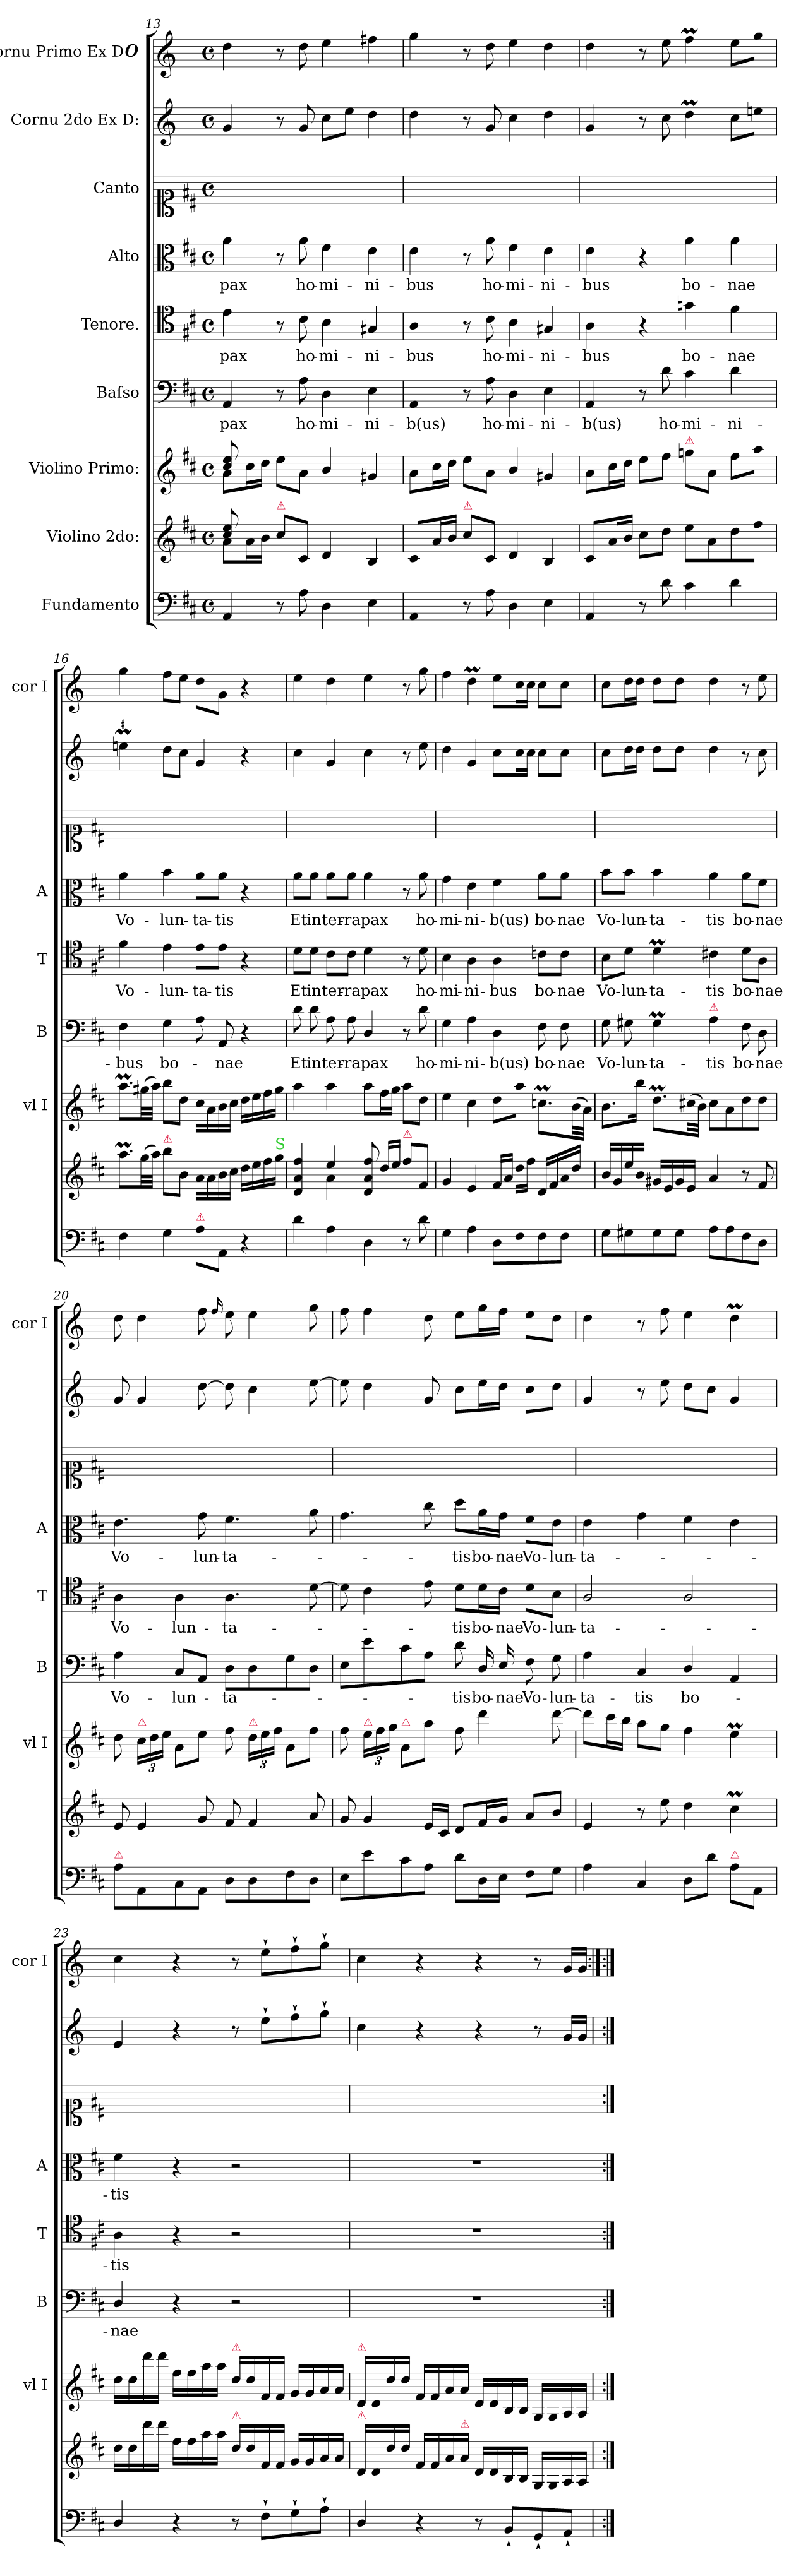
**kern	**kern	**kern	**kern	**text	**kern	**text	**kern	**text	**kern	**kern	**kern
*part9	*part8	*part7	*part6	*part6	*part5	*part5	*part4	*part4	*part3	*part2	*part1
*staff9	*staff8	*staff7	*staff6	*staff6	*staff5	*staff5	*staff4	*staff4	*staff3	*staff2	*staff1
*I"Fundamento	*I"Violino 2do:	*I"Violino Primo:	*I"Baſso	*	*I"Tenore.	*	*I"Alto	*	*I"Canto	*I"Cornu 2do Ex D:	*I"Cornu Primo Ex D#
*	*	*I'vl I	*I'B	*	*I'T	*	*I'A	*	*	*	*I'cor I
*clefF4	*clefG2	*clefG2	*clefF4	*	*clefC4	*	*clefC3	*	*clefC1	*clefG2	*clefG2
*	*	*	*	*	*	*	*	*	*	*ITrd6c10	*ITrd6c10
*k[f#c#]	*k[f#c#]	*k[f#c#]	*k[f#c#]	*	*k[f#c#]	*	*k[f#c#]	*	*k[f#c#]	*k[f#c#]	*k[f#c#]
*D:	*D:	*D:	*D:	*	*D:	*	*D:	*	*D:	*D:	*D:
*M4/4	*M4/4	*M4/4	*M4/4	*	*M4/4	*	*M4/4	*	*M4/4	*M4/4	*M4/4
*met(c)	*met(c)	*met(c)	*met(c)	*	*met(c)	*	*met(c)	*	*met(c)	*met(c)	*met(c)
=13	=13	=13	=13	=13	=13	=13	=13	=13	=13	=13	=13
*	*^	*^	*	*	*	*	*	*	*	*	*
4AA/	8cc#/ 8ee/	8a\L	8cc#/ 8ee/	8a\L	4AA/	pax	4e\	pax	4a\	pax	1ryy	4A/	4e\
.	8ryy	16a\L	8ryy	16cc#\L	.	.	.	.	.	.	.	.	.
.	.	16b\JJ	.	16dd\JJ	.	.	.	.	.	.	.	.	.
!	!LO:TX:a:color=crimson:t=⚠	!	!	!	!	!	!	!	!	!	!	!	!
8r	8cc#/L	4ryy	8ee\L	4ryy	8r	.	8r	.	8r	.	.	8r	8r
8A\	8c#/J	.	8a\J	.	8A\	ho-	8c#\	ho-	8a\	ho-	.	8A/	8e\
4D\	4d/	2ryy	4b/	2ryy	4D\	-mi-	4B\	-mi-	4f#\	-mi-	.	8d\L	4f#\
.	.	.	.	.	.	.	.	.	.	.	.	8f#\J	.
4E\	4B/	.	4g#X/	.	4E\	-ni-	4G#X/	-ni-	4e\	-ni-	.	4e\	4g#X\
*	*v	*v	*	*	*	*	*	*	*	*	*	*	*
*	*	*v	*v	*	*	*	*	*	*	*	*	*
=14	=14	=14	=14	=14	=14	=14	=14	=14	=14	=14	=14
4AA/	8c#/L	8a\L	4AA/	-b(us)	4A/	-bus	4e\	-bus	1ryy	4e\	4a\
.	16a/L	16cc#\L	.	.	.	.	.	.	.	.	.
.	16b/JJ	16dd\JJ	.	.	.	.	.	.	.	.	.
!	!LO:TX:a:color=crimson:t=⚠	!	!	!	!	!	!	!	!	!	!
8r	8cc#/L	8ee\L	8r	.	8r	.	8r	.	.	8r	8r
!	!	!	!	!LO:LY:i	!	!LO:LY:i	!	!LO:LY:i	!	!	!
8A\	8c#/J	8a\J	8A\	ho-	8c#\	ho-	8a\	ho-	.	8A/	8e\
!	!	!	!	!LO:LY:i	!	!LO:LY:i	!	!LO:LY:i	!	!	!
4D\	4d/	4b/	4D\	-mi-	4B\	-mi-	4f#\	-mi-	.	4d\	4f#\
!	!	!	!	!LO:LY:i	!	!LO:LY:i	!	!LO:LY:i	!	!	!
4E\	4B/	4g#X/	4E\	-ni-	4G#X/	-ni-	4e\	-ni-	.	4e\	4e\
=15	=15	=15	=15	=15	=15	=15	=15	=15	=15	=15	=15
!	!	!	!	!LO:LY:i	!	!LO:LY:i	!	!LO:LY:i	!	!	!
4AA/	8c#/L	8a\L	4AA/	-b(us)	4A\	-bus	4e\	-bus	1ryy	4A/	4e\
.	16a/L	16cc#\L	.	.	.	.	.	.	.	.	.
.	16b/JJ	16dd\JJ	.	.	.	.	.	.	.	.	.
8r	8cc#\L	8ee\L	8r	.	4r	.	4r	.	.	8r	8r
8d\	8dd\J	8ff#\J	8d\	ho-	.	.	.	.	.	8d\	8f#\
!	!	!LO:TX:a:color=crimson:t=⚠	!	!	!	!	!	!	!	!	!
4c#\	8ee\L	8ggn\L	4c#\	-mi-	4gn\	bo-	4a\	bo-	.	4eM\	4gM\
.	8a\	8a\J	.	.	.	.	.	.	.	.	.
4d\	8dd\	8ff#\L	4d\	-ni-	4f#\	-nae	4a\	-nae	.	8d\L	8f#\L
.	8ff#\J	8aa\J	.	.	.	.	.	.	.	8f#X\J	8a\J
=16	=16	=16	=16	=16	=16	=16	=16	=16	=16	=16	=16
4F#\	8.aaM\L	8.aaM\L	4F#\	-bus	4f#\	Vo-	4a\	Vo-	1ryy	4f#XM\	4a\
.	(32gg\LL	(32gg#X\LL	.	.	.	.	.	.	.	.	.
.	32aa\JJJ)	32aa\JJJ)	.	.	.	.	.	.	.	.	.
!	!LO:TX:a:color=crimson:t=⚠	!	!	!	!	!	!	!	!	!	!
4G\	8bb\L	8bb\L	4G\	bo-	4e\	-lun-	4b\	-lun-	.	8e\L	8g\L
.	8b\J	8dd\J	.	.	.	.	.	.	.	8d\J	8f#\J
!LO:TX:a:color=crimson:t=⚠	!	!	!	!	!	!	!	!	!	!	!
8A\L	16a\LL	16cc#\LL	8A\	.	8e\L	-ta-	8a\L	-ta-	.	4A/	8e\L
.	16a\	16a\	.	.	.	.	.	.	.	.	.
8AA\J	16b\	16b\	8AA/	-nae	8e\J	-tis	8a\J	-tis	.	.	8A\J
.	16cc#\JJ	16cc#\JJ	.	.	.	.	.	.	.	.	.
4r	16dd\LL	16dd\LL	4r	.	4r	.	4r	.	.	4r	4r
.	16ee\	16ee\	.	.	.	.	.	.	.	.	.
.	16ff#\	16ff#\	.	.	.	.	.	.	.	.	.
!	!LO:TX:a:color=limegreen:t=S	!	!	!	!	!	!	!	!	!	!
.	16gg\JJ	16gg#\JJ	.	.	.	.	.	.	.	.	.
=17	=17	=17	=17	=17	=17	=17	=17	=17	=17	=17	=17
*	*^	*	*	*	*	*	*	*	*	*	*
4d\	4d/ 4a/ 4ff#/	4ryy	4aa\	8d\	Et	8d\L	Et	8a\L	Et	1ryy	4d\	4f#\
.	.	.	.	8d\	in	8d\J	in	8a\J	in	.	.	.
4A\	4ee/	4a\	4aa\	8A\	ter-	8c#\L	ter-	8a\L	ter-	.	4A/	4e\
.	.	.	.	8A\	-ra	8c#\J	-ra	8a\J	-ra	.	.	.
4D\	8d/ 8a/ 8ff#/	2ryy	8aa\L	4D/	pax	4d\	pax	4a\	pax	.	4d\	4f#\
.	16dd/LL	.	16ff#\L	.	.	.	.	.	.	.	.	.
.	16ee/JJ	.	16gg\JJ	.	.	.	.	.	.	.	.	.
!	!LO:TX:a:color=crimson:t=⚠	!	!	!	!	!	!	!	!	!	!	!
8r	8ff#/L	.	8aa\L	8r	.	8r	.	8r	.	.	8r	8r
8d\	8f#/J	.	8dd\J	8d\	ho-	8d\	ho-	8a\	ho-	.	8f#\	8a\
*	*v	*v	*	*	*	*	*	*	*	*	*	*
=18	=18	=18	=18	=18	=18	=18	=18	=18	=18	=18	=18
4G\	4g/	4ee\	4G\	-mi-	4B\	-mi-	4g\	-mi-	1ryy	4e\	4g\
4A\	4e/	4cc#\	4A\	-ni-	4A\	-ni-	4e\	-ni-	.	4A/	4eM\
8D\L	16f#/LL	8dd\L	4D\	-b(us)	4A\	-bus	4f#\	-b(us)	.	8d\L	8f#\L
.	16a/JJ	.	.	.	.	.	.	.	.	.	.
8F#\	16dd\LL	8aa\J	.	.	.	.	.	.	.	16d\L	16d\L
.	16ff#\JJ	.	.	.	.	.	.	.	.	16d\JJ	16d\JJ
8F#\	16d/LL	8.ccnM\L	8F#\	bo-	8cn\L	bo-	8a\L	bo-	.	8d\L	8d\L
.	16f#/	.	.	.	.	.	.	.	.	.	.
8F#\J	16a/	.	8F#\	-nae	8c\J	-nae	8a\J	-nae	.	8d\J	8d\J
.	16dd/JJ	(32b\LL	.	.	.	.	.	.	.	.	.
.	.	32a\JJJ)	.	.	.	.	.	.	.	.	.
=19	=19	=19	=19	=19	=19	=19	=19	=19	=19	=19	=19
8G\L	16b/LL	8.b\L	8G\	Vo-	8B\L	Vo-	8b\L	Vo-	1ryy	8d\L	8d\L
.	16g/	.	.	.	.	.	.	.	.	.	.
8G#X\	16ee/	.	8G#X\	-lun-	8d\J	-lun-	8b\J	-lun-	.	16e\L	16e\L
.	16b/JJ	16bb\Jk	.	.	.	.	.	.	.	16e\JJ	16e\JJ
8G#\	16g#X/LL	8.ddM\L	4G#m\	-ta-	4dM\	-ta-	4b\	-ta-	.	8e\L	8e\L
.	16e/	.	.	.	.	.	.	.	.	.	.
8G#\J	16g#/	.	.	.	.	.	.	.	.	8e\J	8e\J
.	16e/JJ	(32cc#X\LL	.	.	.	.	.	.	.	.	.
.	.	32b\JJJ)	.	.	.	.	.	.	.	.	.
!	!	!	!LO:TX:a:color=crimson:t=⚠	!	!	!	!	!	!	!	!
8A\L	4a/	8cc#\L	4A\	-tis	4c#X\	-tis	4a\	-tis	.	4e\	4e\
8A\	.	8a\	.	.	.	.	.	.	.	.	.
8F#\	8r	8dd\	8F#\	bo-	8d\L	bo-	8a\L	bo-	.	8r	8r
8D\J	8f#/	8dd\J	8D\	-nae	8A\J	-nae	8f#\J	-nae	.	8d\	8f#\
=20	=20	=20	=20	=20	=20	=20	=20	=20	=20	=20	=20
!LO:TX:a:color=crimson:t=⚠	!	!	!	!	!	!	!	!	!	!	!
8A\L	8e/	8dd\	4A\	Vo-	4A\	Vo-	4.e\	Vo-	1ryy	8A/	8e\
!	!	!LO:TX:a:color=crimson:t=⚠	!	!	!	!	!	!	!	!	!
8AA\	4e/	24cc#\LL	.	.	.	.	.	.	.	4A/	4e\
.	.	24dd\	.	.	.	.	.	.	.	.	.
.	.	24ee\JJ	.	.	.	.	.	.	.	.	.
8C#\	.	8a\L	8C#/L	-lun-	4A\	-lun-	.	.	.	.	.
8AA\J	8g/	8ee\J	8AA/J	.	.	.	8g\	-lun-	.	[8e\	8g\
.	.	.	.	.	.	.	.	.	.	.	16qqg/
8D\L	8f#/	8ff#\	8D\L	-ta-	4.A\	-ta-	4.f#\	-ta-	.	8e\]	8f#\
!	!	!LO:TX:a:color=crimson:t=⚠	!	!	!	!	!	!	!	!	!
8D\	4f#/	24dd\LL	8D\	.	.	.	.	.	.	4d\	4f#\
.	.	24ee\	.	.	.	.	.	.	.	.	.
.	.	24ff#\JJ	.	.	.	.	.	.	.	.	.
8F#\	.	8a\L	8G\	.	.	.	.	.	.	.	.
8D\J	8a/	8ff#\J	8D\J	.	[8d\	.	8a\	.	.	[8f#\	8a\
=21	=21	=21	=21	=21	=21	=21	=21	=21	=21	=21	=21
8E\L	8g/	8ff#\	8E\L	.	8d\]	.	4.g\	.	1ryy	8f#\]	8g\
!	!	!LO:TX:a:color=crimson:t=⚠	!	!	!	!	!	!	!	!	!
8e\	4g/	24ee\LL	8e\	.	4c#\	.	.	.	.	4e\	4g\
.	.	24ff#\	.	.	.	.	.	.	.	.	.
.	.	24gg\JJ	.	.	.	.	.	.	.	.	.
!	!	!LO:TX:a:color=crimson:t=⚠	!	!	!	!	!	!	!	!	!
8c#\	.	8a\L	8c#\	.	.	.	.	.	.	.	.
8A\J	16e/LL	8aa\J	8A\J	.	8e\	.	8cc#\	.	.	8A/	8e\
.	16c#/JJ	.	.	.	.	.	.	.	.	.	.
8d\L	8d/L	8ff#\	8d\	-tis	8d\L	-tis	8dd\L	-tis	.	8d\L	8f#\L
16D\L	16f#/L	4ddd\	16D/	bo-	16d\L	bo-	16a\L	bo-	.	16f#\L	16a\L
16E\JJ	16g/JJ	.	16E/	-nae	16c#\JJ	-nae	16g\JJ	-nae	.	16e\JJ	16g\JJ
8F#\L	8a/L	.	8F#\	Vo-	8d\L	Vo-	8f#\L	Vo-	.	8d\L	8f#\L
8G\J	8b/J	[8ddd\	8G\	-lun-	8B\J	-lun-	8e\J	-lun-	.	8e\J	8e\J
=22	=22	=22	=22	=22	=22	=22	=22	=22	=22	=22	=22
4A\	4e/	8ddd\L]	4A\	-ta-	2A/	-ta-	4e\	-ta-	1ryy	4A/	4e\
.	.	16ccc#\L	.	.	.	.	.	.	.	.	.
.	.	16bb\JJ	.	.	.	.	.	.	.	.	.
4C#/	8r	8aa\L	4C#/	-tis	.	.	4g\	.	.	8r	8r
.	8ee\	8gg\J	.	.	.	.	.	.	.	8f#\	8g\
8D\L	4dd\	4ff#\	4D/	bo-	2A/	.	4f#\	.	.	8e\L	4f#\
8d\J	.	.	.	.	.	.	.	.	.	8d\J	.
!LO:TX:a:color=crimson:t=⚠	!	!	!	!	!	!	!	!	!	!	!
8A\L	4cc#m\	4eeM\	4AA/	.	.	.	4e\	.	.	4A/	4eM\
8AA\J	.	.	.	.	.	.	.	.	.	.	.
=23	=23	=23	=23	=23	=23	=23	=23	=23	=23	=23	=23
4D/	16dd\LL	16dd\LL	4D/	-nae	4A\	-tis	4f#\	-tis	1ryy	4F#/	4d\
.	16dd\	16dd\	.	.	.	.	.	.	.	.	.
.	16ddd\	16ddd\	.	.	.	.	.	.	.	.	.
.	16ddd\JJ	16ddd\JJ	.	.	.	.	.	.	.	.	.
4r	16ff#\LL	16ff#\LL	4r	.	4r	.	4r	.	.	4r	4r
.	16ff#\	16ff#\	.	.	.	.	.	.	.	.	.
.	16aa\	16aa\	.	.	.	.	.	.	.	.	.
.	16aa\JJ	16aa\JJ	.	.	.	.	.	.	.	.	.
!	!	!LO:TX:a:color=crimson:t=⚠	!	!	!	!	!	!	!	!	!
!	!LO:TX:a:color=crimson:t=⚠	!	!	!	!	!	!	!	!	!	!
8r	16dd/LL	16dd/LL	2r	.	2r	.	2r	.	.	8r	8r
.	16dd/	16dd/	.	.	.	.	.	.	.	.	.
8F#`\L	16f#/	16f#/	.	.	.	.	.	.	.	8f#`\L	8f#`\L
.	16f#/JJ	16f#/JJ	.	.	.	.	.	.	.	.	.
8G`\	16g/LL	16g/LL	.	.	.	.	.	.	.	8g`\	8g`\
.	16g/	16g/	.	.	.	.	.	.	.	.	.
8A`\J	16a/	16a/	.	.	.	.	.	.	.	8a`\J	8a`\J
.	16a/JJ	16a/JJ	.	.	.	.	.	.	.	.	.
=24	=24	=24	=24	=24	=24	=24	=24	=24	=24	=24	=24
!	!	!LO:TX:a:color=crimson:t=⚠	!	!	!	!	!	!	!	!	!
!	!LO:TX:a:color=crimson:t=⚠	!	!	!	!	!	!	!	!	!	!
4D/	16d/LL	16d/LL	1r	.	1r	.	1r	.	1ryy	4d\	4d\
.	16d/	16d/	.	.	.	.	.	.	.	.	.
.	16dd/	16dd/	.	.	.	.	.	.	.	.	.
.	16dd/JJ	16dd/JJ	.	.	.	.	.	.	.	.	.
4r	16f#/LL	16f#/LL	.	.	.	.	.	.	.	4r	4r
.	16f#/	16f#/	.	.	.	.	.	.	.	.	.
.	16a/	16a/	.	.	.	.	.	.	.	.	.
!	!LO:TX:a:color=crimson:t=⚠	!	!	!	!	!	!	!	!	!	!
.	16a/JJ	16a/JJ	.	.	.	.	.	.	.	.	.
8r	16d/LL	16d/LL	.	.	.	.	.	.	.	4r	4r
.	16d/	16d/	.	.	.	.	.	.	.	.	.
8BB`/L	16B/	16B/	.	.	.	.	.	.	.	.	.
.	16B/JJ	16B/JJ	.	.	.	.	.	.	.	.	.
8GG`/	16G/LL	16G/LL	.	.	.	.	.	.	.	8r	8r
.	16G/	16G/	.	.	.	.	.	.	.	.	.
8AA`/J	16A/	16A/	.	.	.	.	.	.	.	16A/LL	16A/LL
.	16A/JJ	16A/JJ	.	.	.	.	.	.	.	16A/JJ	16A/JJ
=	=	=	=	=:|!	=	=:|!	=	=:|!	=	=	=:|!
*-	*-	*-	*-	*-	*-	*-	*-	*-	*-	*-	*-
